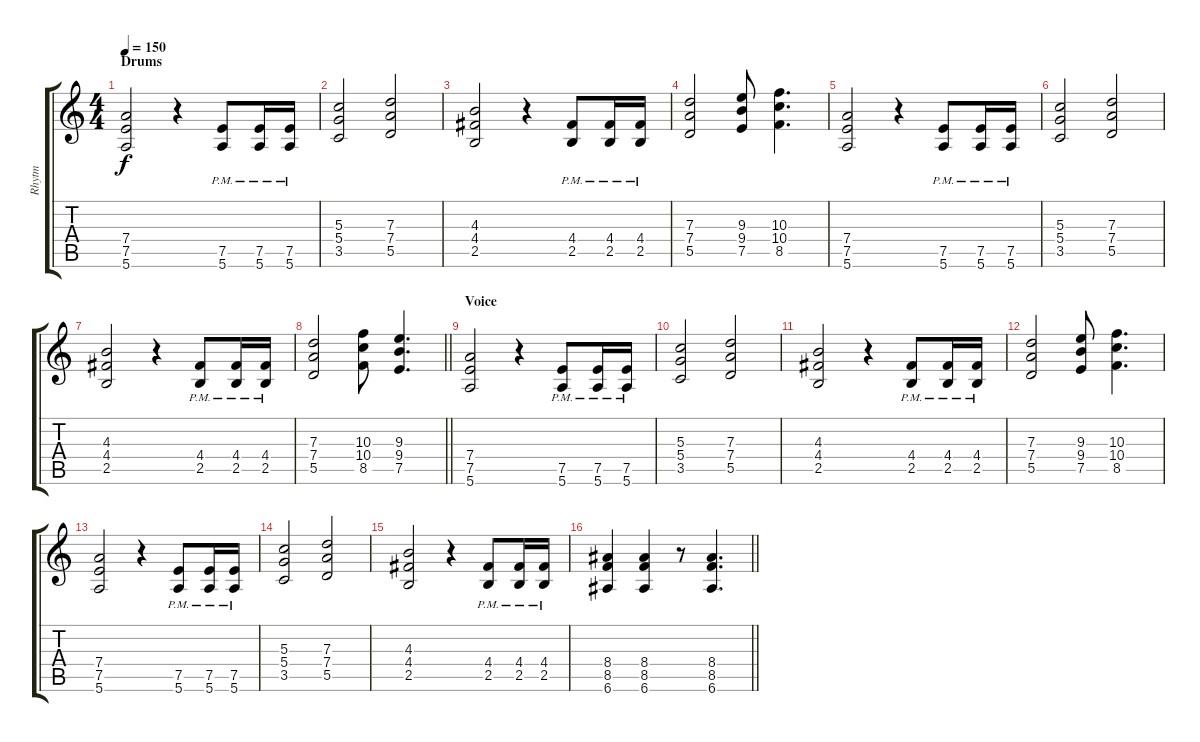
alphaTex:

\track ("Rhytm" "Rhytm") {instrument distortionguitar}
\staff {score tabs}
\tuning (E4 B3 G3 D3 A2 E2) {hide}
\ts (4 4)
\section ("" "Drums")
\tempo 150
\clef g2
\ks c
(7.4 7.5 5.6).2{dy f volume 16} r.4 (7.5{pm} 5.6{pm}).8 (7.5{pm} 5.6{pm}).16 (7.5{pm} 5.6{pm}).16 |
(5.3 5.4 3.5).2 (7.3 7.4 5.5).2 |
(4.3 4.4 2.5).2 r.4 (4.4{pm} 2.5{pm}).8 (4.4{pm} 2.5{pm}).16 (4.4{pm} 2.5{pm}).16 |
(7.3 7.4 5.5).2 (9.3 9.4 7.5).8 (10.3 10.4 8.5).4{d} |
(7.4 7.5 5.6).2 r.4 (7.5{pm} 5.6{pm}).8 (7.5{pm} 5.6{pm}).16 (7.5{pm} 5.6{pm}).16 |
(5.3 5.4 3.5).2 (7.3 7.4 5.5).2 |
(4.3 4.4 2.5).2 r.4 (4.4{pm} 2.5{pm}).8 (4.4{pm} 2.5{pm}).16 (4.4{pm} 2.5{pm}).16 |
\barLineRight lightlight
(7.3 7.4 5.5).2 (10.3 10.4 8.5).8 (9.3 9.4 7.5).4{d} |
\section ("" "Voice")
(7.4 7.5 5.6).2 r.4 (7.5{pm} 5.6{pm}).8 (7.5{pm} 5.6{pm}).16 (7.5{pm} 5.6{pm}).16 |
(5.3 5.4 3.5).2 (7.3 7.4 5.5).2 |
(4.3 4.4 2.5).2 r.4 (4.4{pm} 2.5{pm}).8 (4.4{pm} 2.5{pm}).16 (4.4{pm} 2.5{pm}).16 |
(7.3 7.4 5.5).2 (9.3 9.4 7.5).8 (10.3 10.4 8.5).4{d} |
(7.4 7.5 5.6).2 r.4 (7.5{pm} 5.6{pm}).8 (7.5{pm} 5.6{pm}).16 (7.5{pm} 5.6{pm}).16 |
(5.3 5.4 3.5).2 (7.3 7.4 5.5).2 |
(4.3 4.4 2.5).2 r.4 (4.4{pm} 2.5{pm}).8 (4.4{pm} 2.5{pm}).16 (4.4{pm} 2.5{pm}).16 |
\barLineRight lightlight
(8.4 8.5 6.6).4 (8.4 8.5 6.6).4 r.8 (8.4 8.5 6.6).4{d}
